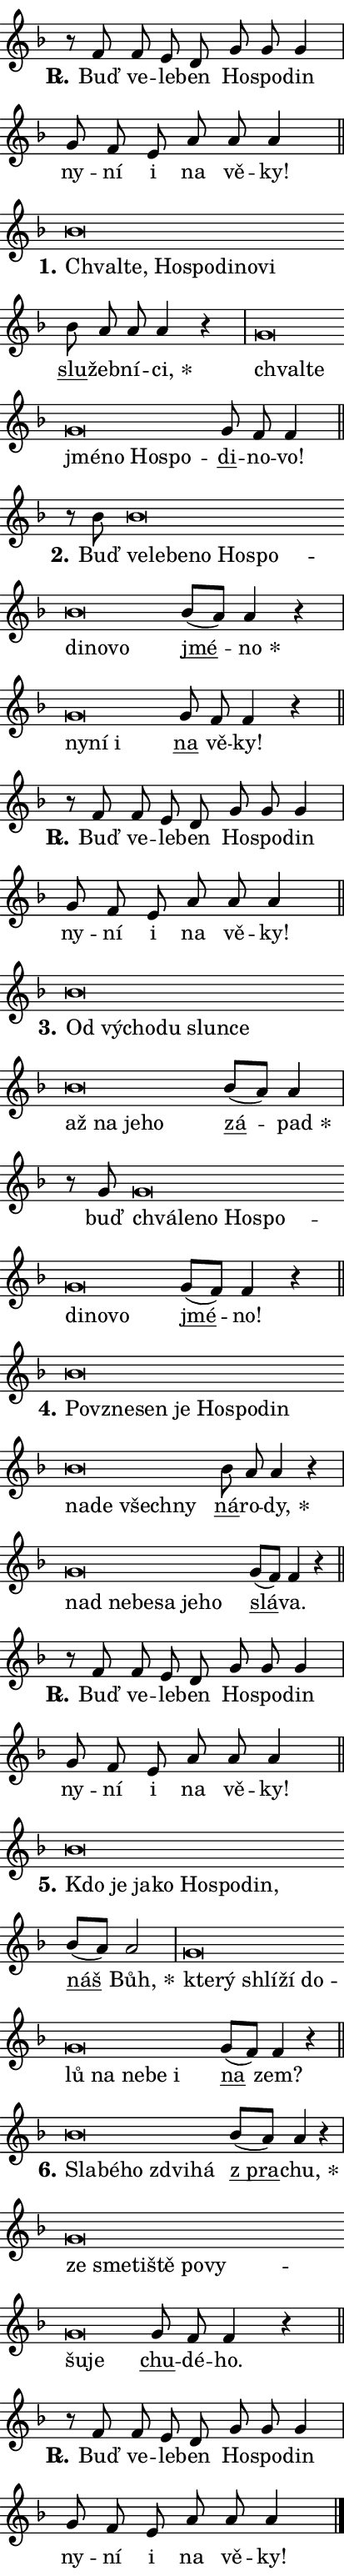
\version "2.22.1"
\header { tagline = "" }
\paper {
  indent = 0\cm
  top-margin = 0\cm
  right-margin = 0\cm
  bottom-margin = 0\cm
  left-margin = 0\cm
  paper-width = 7\cm
  page-breaking = #ly:one-page-breaking
  system-system-spacing.basic-distance = #11
  score-system-spacing.basic-distance = #11
  ragged-last = ##f
}


%% Author: Thomas Morley
%% https://lists.gnu.org/archive/html/lilypond-user/2020-05/msg00002.html
#(define (line-position grob)
"Returns position of @var[grob} in current system:
   @code{'start}, if at first time-step
   @code{'end}, if at last time-step
   @code{'middle} otherwise
"
  (let* ((col (ly:item-get-column grob))
         (ln (ly:grob-object col 'left-neighbor))
         (rn (ly:grob-object col 'right-neighbor))
         (col-to-check-left (if (ly:grob? ln) ln col))
         (col-to-check-right (if (ly:grob? rn) rn col))
         (break-dir-left
           (and
             (ly:grob-property col-to-check-left 'non-musical #f)
             (ly:item-break-dir col-to-check-left)))
         (break-dir-right
           (and
             (ly:grob-property col-to-check-right 'non-musical #f)
             (ly:item-break-dir col-to-check-right))))
        (cond ((eqv? 1 break-dir-left) 'start)
              ((eqv? -1 break-dir-right) 'end)
              (else 'middle))))

#(define (tranparent-at-line-position vctor)
  (lambda (grob)
  "Relying on @code{line-position} select the relevant enry from @var{vctor}.
Used to determine transparency,"
    (case (line-position grob)
      ((end) (not (vector-ref vctor 0)))
      ((middle) (not (vector-ref vctor 1)))
      ((start) (not (vector-ref vctor 2))))))

noteHeadBreakVisibility =
#(define-music-function (break-visibility)(vector?)
"Makes @code{NoteHead}s transparent relying on @var{break-visibility}"
#{
  \override NoteHead.transparent =
    #(tranparent-at-line-position break-visibility)
#})

#(define delete-ledgers-for-transparent-note-heads
  (lambda (grob)
    "Reads whether a @code{NoteHead} is transparent.
If so this @code{NoteHead} is removed from @code{'note-heads} from
@var{grob}, which is supposed to be @code{LedgerLineSpanner}.
As a result ledgers are not printed for this @code{NoteHead}"
    (let* ((nhds-array (ly:grob-object grob 'note-heads))
           (nhds-list
             (if (ly:grob-array? nhds-array)
                 (ly:grob-array->list nhds-array)
                 '()))
           ;; Relies on the transparent-property being done before
           ;; Staff.LedgerLineSpanner.after-line-breaking is executed.
           ;; This is fragile ...
           (to-keep
             (remove
               (lambda (nhd)
                 (ly:grob-property nhd 'transparent #f))
               nhds-list)))
      ;; TODO find a better method to iterate over grob-arrays, similiar
      ;; to filter/remove etc for lists
      ;; For now rebuilt from scratch
      (set! (ly:grob-object grob 'note-heads)  '())
      (for-each
        (lambda (nhd)
          (ly:pointer-group-interface::add-grob grob 'note-heads nhd))
        to-keep))))

hideNotes = {
  \noteHeadBreakVisibility #begin-of-line-visible
}
unHideNotes = {
  \noteHeadBreakVisibility #all-visible
}

% work-around for resetting accidentals
% https://lilypond.org/doc/v2.23/Documentation/notation/displaying-rhythms#unmetered-music
cadenzaMeasure = {
  \cadenzaOff
  \partial 1024 s1024
  \cadenzaOn
}

#(define-markup-command (accent layout props text) (markup?)
  "Underline accented syllable"
  (interpret-markup layout props
    #{\markup \override #'(offset . 4.3) \underline { #text }#}))

responsum = \markup \concat {
  "R" \hspace #-1.05 \path #0.1 #'((moveto 0 0.07) (lineto 0.9 0.8)) \hspace #0.05 "."
}

\layout {
    \context {
        \Staff
        \remove "Time_signature_engraver"
        \override LedgerLineSpanner.after-line-breaking = #delete-ledgers-for-transparent-note-heads
    }
    \context {
        \Voice {
            \override NoteHead.output-attributes = #'((class . "notehead"))
            \override Hairpin.height = #0.55
        }
    }
    \context {
        \Lyrics {
            \override StanzaNumber.output-attributes = #'((class . "stanzanumber"))
            \override LyricSpace.minimum-distance = #0.9
            \override LyricText.font-name = #"TeX Gyre Schola"
            \override LyricText.font-size = 1
            \override StanzaNumber.font-name = #"TeX Gyre Schola Bold"
            \override StanzaNumber.font-size = 1
        }
    }
}

% magnetic-lyrics.ily
%
%   written by
%     Jean Abou Samra <jean@abou-samra.fr>
%     Werner Lemberg <wl@gnu.org>
%
%   adapted by
%     Jiri Hon <jiri.hon@gmail.com>
%
% Version 2022-Apr-15

% https://www.mail-archive.com/lilypond-user@gnu.org/msg149350.html

#(define (Left_hyphen_pointer_engraver context)
   "Collect syllable-hyphen-syllable occurrences in lyrics and store
them in properties.  This engraver only looks to the left.  For
example, if the lyrics input is @code{foo -- bar}, it does the
following.

@itemize @bullet
@item
Set the @code{text} property of the @code{LyricHyphen} grob between
@q{foo} and @q{bar} to @code{foo}.

@item
Set the @code{left-hyphen} property of the @code{LyricText} grob with
text @q{foo} to the @code{LyricHyphen} grob between @q{foo} and
@q{bar}.
@end itemize

Use this auxiliary engraver in combination with the
@code{lyric-@/text::@/apply-@/magnetic-@/offset!} hook."
   (let ((hyphen #f)
         (text #f))
     (make-engraver
      (acknowledgers
       ((lyric-syllable-interface engraver grob source-engraver)
        (set! text grob)))
      (end-acknowledgers
       ((lyric-hyphen-interface engraver grob source-engraver)
        ;(when (not (grob::has-interface grob 'lyric-space-interface))
          (set! hyphen grob)));)
      ((stop-translation-timestep engraver)
       (when (and text hyphen)
         (ly:grob-set-object! text 'left-hyphen hyphen))
       (set! text #f)
       (set! hyphen #f)))))

#(define (lyric-text::apply-magnetic-offset! grob)
   "If the space between two syllables is less than the value in
property @code{LyricText@/.details@/.squash-threshold}, move the right
syllable to the left so that it gets concatenated with the left
syllable.

Use this function as a hook for
@code{LyricText@/.after-@/line-@/breaking} if the
@code{Left_@/hyphen_@/pointer_@/engraver} is active."
   (let ((hyphen (ly:grob-object grob 'left-hyphen #f)))
     (when hyphen
       (let ((left-text (ly:spanner-bound hyphen LEFT)))
         (when (grob::has-interface left-text 'lyric-syllable-interface)
           (let* ((common (ly:grob-common-refpoint grob left-text X))
                  (this-x-ext (ly:grob-extent grob common X))
                  (left-x-ext
                   (begin
                     ;; Trigger magnetism for left-text.
                     (ly:grob-property left-text 'after-line-breaking)
                     (ly:grob-extent left-text common X)))
                  ;; `delta` is the gap width between two syllables.
                  (delta (- (interval-start this-x-ext)
                            (interval-end left-x-ext)))
                  (details (ly:grob-property grob 'details))
                  (threshold (assoc-get 'squash-threshold details 0.2)))
             (when (< delta threshold)
               (let* (;; We have to manipulate the input text so that
                      ;; ligatures crossing syllable boundaries are not
                      ;; disabled.  For languages based on the Latin
                      ;; script this is essentially a beautification.
                      ;; However, for non-Western scripts it can be a
                      ;; necessity.
                      (lt (ly:grob-property left-text 'text))
                      (rt (ly:grob-property grob 'text))
                      (is-space (grob::has-interface hyphen 'lyric-space-interface))
                      (space (if is-space " " ""))
                      (space-markup (grob-interpret-markup grob " "))
                      (space-size (interval-length (ly:stencil-extent space-markup X)))
                      (extra-delta (if is-space space-size 0))
                      ;; Append new syllable.
                      (ltrt-space (if (and (string? lt) (string? rt))
                                (string-append lt space rt)
                                (make-concat-markup (list lt space rt))))
                      ;; Right-align `ltrt` to the right side.
                      (ltrt-space-markup (grob-interpret-markup
                               grob
                               (make-translate-markup
                                (cons (interval-length this-x-ext) 0)
                                (make-right-align-markup ltrt-space)))))
                 (begin
                   ;; Don't print `left-text`.
                   (ly:grob-set-property! left-text 'stencil #f)
                   ;; Set text and stencil (which holds all collected
                   ;; syllables so far) and shift it to the left.
                   (ly:grob-set-property! grob 'text ltrt-space)
                   (ly:grob-set-property! grob 'stencil ltrt-space-markup)
                   (ly:grob-translate-axis! grob (- (- delta extra-delta)) X))))))))))


#(define (lyric-hyphen::displace-bounds-first grob)
   ;; Make very sure this callback isn't triggered too early.
   (let ((left (ly:spanner-bound grob LEFT))
         (right (ly:spanner-bound grob RIGHT)))
     (ly:grob-property left 'after-line-breaking)
     (ly:grob-property right 'after-line-breaking)
     (ly:lyric-hyphen::print grob)))

squashThreshold = #0.4

\layout {
  \context {
    \Lyrics
    \consists #Left_hyphen_pointer_engraver
    \override LyricText.after-line-breaking =
      #lyric-text::apply-magnetic-offset!
    \override LyricHyphen.stencil = #lyric-hyphen::displace-bounds-first
    \override LyricText.details.squash-threshold = \squashThreshold
    \override LyricHyphen.minimum-distance = 0
    \override LyricHyphen.minimum-length = \squashThreshold
  }
}

squash = \override LyricText.details.squash-threshold = 9999
unSquash = \override LyricText.details.squash-threshold = \squashThreshold

left = \override LyricText.self-alignment-X = #LEFT
unLeft = \revert LyricText.self-alignment-X

starOffset = #(lambda (grob) 
                (let ((x_offset (ly:self-alignment-interface::aligned-on-x-parent grob)))
                  (if (= x_offset 0) 0 (+ x_offset 1.2))))

star = #(define-music-function (syllable)(string?)
"Append star separator at the end of a syllable"
#{
  \once \override LyricText.X-offset = #starOffset
  \lyricmode { \markup {
    #syllable
    \override #'((font-name . "TeX Gyre Schola Bold")) \hspace #0.2 \lower #0.65 \larger "*"
  } }
#})

starAccent = #(define-music-function (syllable)(string?)
"Append star separator at the end of a syllable and make accent"
#{
  \once \override LyricText.X-offset = #starOffset
  \lyricmode { \markup {
    \accent #syllable
    \override #'((font-name . "TeX Gyre Schola Bold")) \hspace #0.2 \lower #0.65 \larger "*"
  } }
#})

breath = #(define-music-function (syllable)(string?)
"Append breathing indicator at the end of a syllable"
#{
  \lyricmode { \markup { #syllable "+" } }
#})

optionalBreath = #(define-music-function (syllable)(string?)
"Append optional breathing indicator at the end of a syllable"
#{
  \lyricmode { \markup { #syllable "(+)" } }
#})


\score {
    <<
        \new Voice = "melody" { \cadenzaOn \key f \major \relative { r8 f' f e d g g g4 \cadenzaMeasure \bar "|" g8 f e a a a4 \cadenzaMeasure \bar "||" \break }
\relative { bes'\breve*1/16 \hideNotes \breve*1/16 \bar "" \breve*1/16 \bar "" \breve*1/16 \bar "" \breve*1/16 \bar "" \breve*1/16 \breve*1/16 \bar "" \unHideNotes \bar "" bes8 a a a4 r \cadenzaMeasure \bar "|" g\breve*1/16 \hideNotes \breve*1/16 \bar "" \breve*1/16 \bar "" \breve*1/16 \bar "" \breve*1/16 \breve*1/16 \bar "" \unHideNotes \bar "" g8 f f4 \cadenzaMeasure \bar "||" \break }
\relative { r8 bes'8 bes\breve*1/16 \hideNotes \breve*1/16 \bar "" \breve*1/16 \bar "" \breve*1/16 \bar "" \breve*1/16 \bar "" \breve*1/16 \bar "" \breve*1/16 \bar "" \breve*1/16 \breve*1/16 \bar "" \unHideNotes \bar "" bes8[( a)] a4 r \cadenzaMeasure \bar "|" g\breve*1/16 \hideNotes \breve*1/16 \breve*1/16 \bar "" \unHideNotes \bar "" g8 f f4 r \cadenzaMeasure \bar "||" \break }
\relative { r8 f' f e d g g g4 \cadenzaMeasure \bar "|" g8 f e a a a4 \cadenzaMeasure \bar "||" \break }
\relative { bes'\breve*1/16 \hideNotes \breve*1/16 \bar "" \breve*1/16 \bar "" \breve*1/16 \bar "" \breve*1/16 \bar "" \breve*1/16 \bar "" \breve*1/16 \bar "" \breve*1/16 \bar "" \breve*1/16 \breve*1/16 \bar "" \unHideNotes \bar "" bes8[( a)] a4 \cadenzaMeasure \bar "|" r8 g8 g\breve*1/16 \hideNotes \breve*1/16 \bar "" \breve*1/16 \bar "" \breve*1/16 \bar "" \breve*1/16 \bar "" \breve*1/16 \bar "" \breve*1/16 \breve*1/16 \bar "" \unHideNotes \bar "" g8[( f)] f4 r \cadenzaMeasure \bar "||" \break }
\relative { bes'\breve*1/16 \hideNotes \breve*1/16 \bar "" \breve*1/16 \bar "" \breve*1/16 \bar "" \breve*1/16 \bar "" \breve*1/16 \bar "" \breve*1/16 \bar "" \breve*1/16 \bar "" \breve*1/16 \bar "" \breve*1/16 \breve*1/16 \bar "" \unHideNotes \bar "" bes8 a a4 r \cadenzaMeasure \bar "|" g\breve*1/16 \hideNotes \breve*1/16 \bar "" \breve*1/16 \bar "" \breve*1/16 \bar "" \breve*1/16 \breve*1/16 \bar "" \unHideNotes \bar "" g8[( f)] f4 r \cadenzaMeasure \bar "||" \break }
\relative { r8 f' f e d g g g4 \cadenzaMeasure \bar "|" g8 f e a a a4 \cadenzaMeasure \bar "||" \break }
\relative { bes'\breve*1/16 \hideNotes \breve*1/16 \bar "" \breve*1/16 \bar "" \breve*1/16 \bar "" \breve*1/16 \bar "" \breve*1/16 \breve*1/16 \bar "" \unHideNotes \bar "" bes8[( a)] a2 \cadenzaMeasure \bar "|" g\breve*1/16 \hideNotes \breve*1/16 \bar "" \breve*1/16 \bar "" \breve*1/16 \bar "" \breve*1/16 \bar "" \breve*1/16 \bar "" \breve*1/16 \bar "" \breve*1/16 \bar "" \breve*1/16 \breve*1/16 \bar "" \unHideNotes \bar "" g8[( f)] f4 r \cadenzaMeasure \bar "||" \break }
\relative { bes'\breve*1/16 \hideNotes \breve*1/16 \bar "" \breve*1/16 \bar "" \breve*1/16 \breve*1/16 \bar "" \unHideNotes \bar "" bes8[( a)] a4 r \cadenzaMeasure \bar "|" g\breve*1/16 \hideNotes \breve*1/16 \bar "" \breve*1/16 \bar "" \breve*1/16 \bar "" \breve*1/16 \bar "" \breve*1/16 \bar "" \breve*1/16 \breve*1/16 \bar "" \unHideNotes \bar "" g8 f f4 r \cadenzaMeasure \bar "||" \break }
\relative { r8 f' f e d g g g4 \cadenzaMeasure \bar "|" g8 f e a a a4 \cadenzaMeasure \bar "||" \break } \bar "|." }
        \new Lyrics \lyricsto "melody" { \lyricmode { \set stanza = \responsum
Buď ve -- le -- ben Ho -- spo -- din ny -- ní i na vě -- ky!
\set stanza = "1."
\left Chval -- \squash te, Ho -- spo -- di -- no -- vi \unLeft \unSquash \markup \accent slu -- žeb -- ní -- \star ci, \left chval -- \squash te jmé -- no Ho -- spo -- \unLeft \unSquash \markup \accent di -- no -- vo!
\set stanza = "2."
Buď \left ve -- \squash le -- be -- no Ho -- spo -- di -- no -- vo \unLeft \unSquash \markup \accent jmé -- \star no \left ny -- \squash ní i \unLeft \unSquash \markup \accent na vě -- ky!
\set stanza = \responsum
Buď ve -- le -- ben Ho -- spo -- din ny -- ní i na vě -- ky!
\set stanza = "3."
\left Od \squash vý -- cho -- du slun -- ce až na je -- ho \unLeft \unSquash \markup \accent zá -- \star pad buď \left chvá -- \squash le -- no Ho -- spo -- di -- no -- vo \unLeft \unSquash \markup \accent jmé -- no!
\set stanza = "4."
\left Po -- \squash vzne -- sen je Ho -- spo -- din na -- de všech -- ny \unLeft \unSquash \markup \accent ná -- ro -- \star dy, \left nad \squash ne -- be -- sa je -- ho \unLeft \unSquash \markup \accent slá -- va.
\set stanza = \responsum
Buď ve -- le -- ben Ho -- spo -- din ny -- ní i na vě -- ky!
\set stanza = "5."
\left Kdo \squash je ja -- ko Ho -- spo -- din, \unLeft \unSquash \markup \accent náš \star Bůh, \left kte -- \squash rý shlí -- ží do -- lů na ne -- be i \unLeft \unSquash \markup \accent na zem?
\set stanza = "6."
\left Sla -- \squash bé -- ho zdvi -- há \unLeft \unSquash \markup \accent "z pra" -- \star chu, \left ze \squash sme -- ti -- ště po -- vy -- šu -- je \unLeft \unSquash \markup \accent chu -- dé -- ho.
\set stanza = \responsum
Buď ve -- le -- ben Ho -- spo -- din ny -- ní i na vě -- ky! } }
    >>
    \layout {}
}
